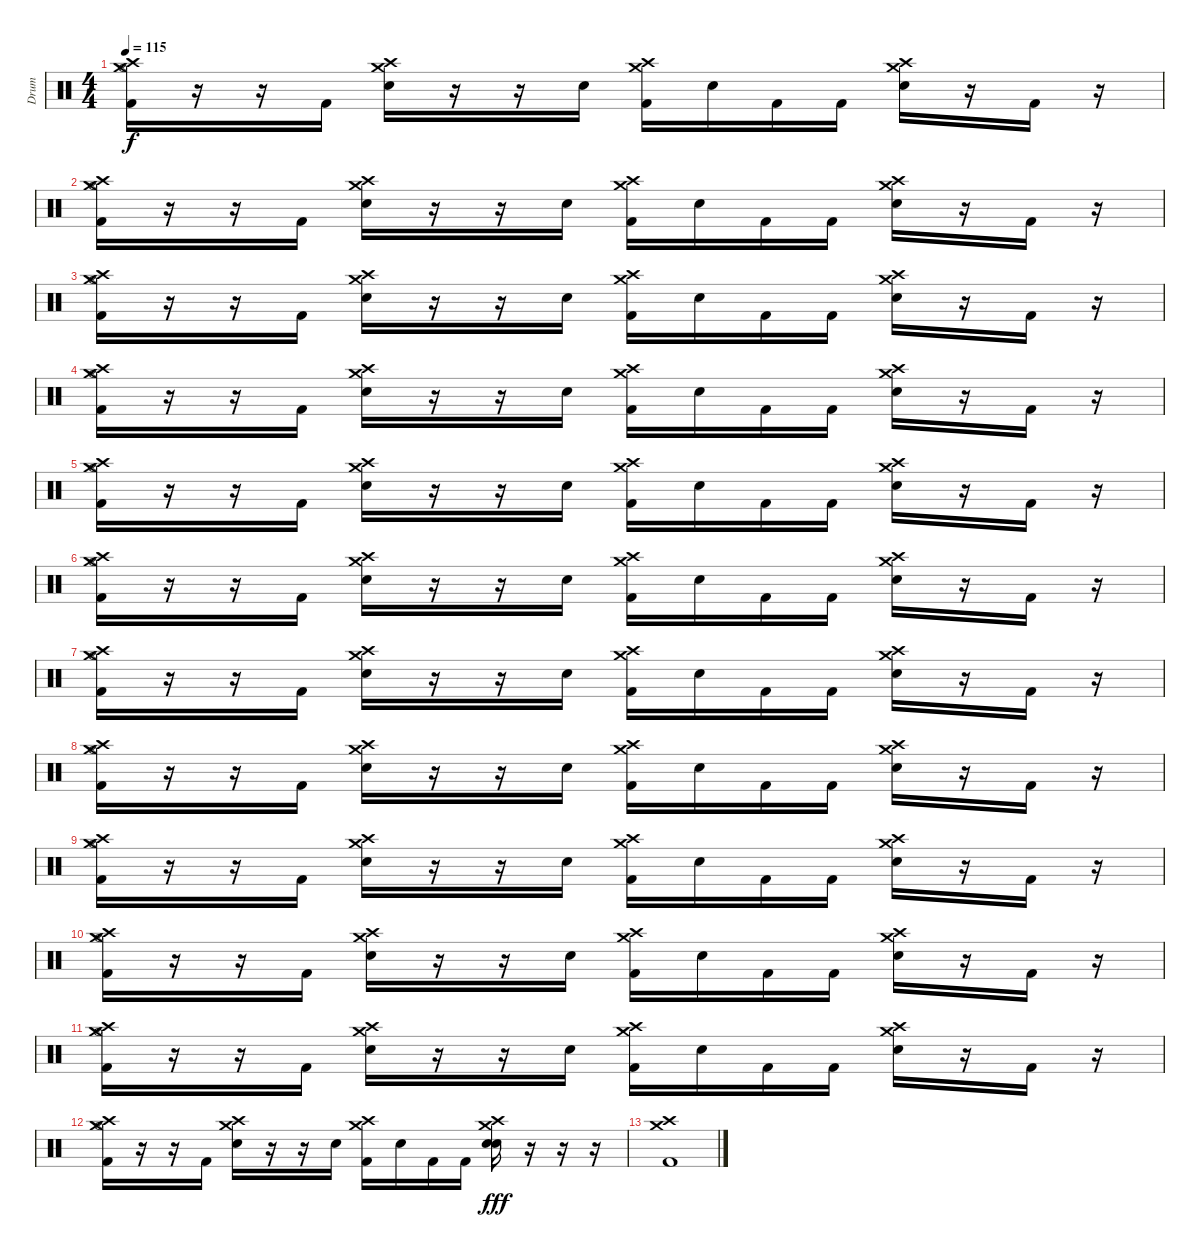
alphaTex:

\track ("Drum" "Drum") {instrument percussion}
\staff {score}
\articulation defaults
\ts (4 4)
\tempo 115
\clef neutral
\ks c
("Hi-Hat (open)" "Kick (hit) 2" "Crash high (hit)" "Crash medium (hit)").16{dy f} r.16 r.16 "Kick (hit) 2".16 ("Electric Snare (hit)" "Crash high (hit)" "Crash medium (hit)").16 r.16 r.16 "Electric Snare (hit)".16 ("Kick (hit) 2" "Crash high (hit)" "Crash medium (hit)").16 "Electric Snare (hit)".16 "Kick (hit) 2".16 "Kick (hit) 2".16 ("Electric Snare (hit)" "Crash high (hit)" "Crash medium (hit)").16 r.16 "Kick (hit) 2".16 r.16 |
("Hi-Hat (open)" "Kick (hit) 2" "Crash high (hit)" "Crash medium (hit)").16 r.16 r.16 "Kick (hit) 2".16 ("Electric Snare (hit)" "Crash high (hit)" "Crash medium (hit)").16 r.16 r.16 "Electric Snare (hit)".16 ("Kick (hit) 2" "Crash high (hit)" "Crash medium (hit)").16 "Electric Snare (hit)".16 "Kick (hit) 2".16 "Kick (hit) 2".16 ("Electric Snare (hit)" "Crash high (hit)" "Crash medium (hit)").16 r.16 "Kick (hit) 2".16 r.16 |
("Hi-Hat (open)" "Kick (hit) 2" "Crash high (hit)" "Crash medium (hit)").16 r.16 r.16 "Kick (hit) 2".16 ("Electric Snare (hit)" "Crash high (hit)" "Crash medium (hit)").16 r.16 r.16 "Electric Snare (hit)".16 ("Kick (hit) 2" "Crash high (hit)" "Crash medium (hit)").16 "Electric Snare (hit)".16 "Kick (hit) 2".16 "Kick (hit) 2".16 ("Electric Snare (hit)" "Crash high (hit)" "Crash medium (hit)").16 r.16 "Kick (hit) 2".16 r.16 |
("Hi-Hat (open)" "Kick (hit) 2" "Crash high (hit)" "Crash medium (hit)").16 r.16 r.16 "Kick (hit) 2".16 ("Electric Snare (hit)" "Crash high (hit)" "Crash medium (hit)").16 r.16 r.16 "Electric Snare (hit)".16 ("Kick (hit) 2" "Crash high (hit)" "Crash medium (hit)").16 "Electric Snare (hit)".16 "Kick (hit) 2".16 "Kick (hit) 2".16 ("Electric Snare (hit)" "Crash high (hit)" "Crash medium (hit)").16 r.16 "Kick (hit) 2".16 r.16 |
("Hi-Hat (open)" "Kick (hit) 2" "Crash high (hit)" "Crash medium (hit)").16 r.16 r.16 "Kick (hit) 2".16 ("Electric Snare (hit)" "Crash high (hit)" "Crash medium (hit)").16 r.16 r.16 "Electric Snare (hit)".16 ("Kick (hit) 2" "Crash high (hit)" "Crash medium (hit)").16 "Electric Snare (hit)".16 "Kick (hit) 2".16 "Kick (hit) 2".16 ("Electric Snare (hit)" "Crash high (hit)" "Crash medium (hit)").16 r.16 "Kick (hit) 2".16 r.16 |
("Hi-Hat (open)" "Kick (hit) 2" "Crash high (hit)" "Crash medium (hit)").16 r.16 r.16 "Kick (hit) 2".16 ("Electric Snare (hit)" "Crash high (hit)" "Crash medium (hit)").16 r.16 r.16 "Electric Snare (hit)".16 ("Kick (hit) 2" "Crash high (hit)" "Crash medium (hit)").16 "Electric Snare (hit)".16 "Kick (hit) 2".16 "Kick (hit) 2".16 ("Electric Snare (hit)" "Crash high (hit)" "Crash medium (hit)").16 r.16 "Kick (hit) 2".16 r.16 |
("Hi-Hat (open)" "Kick (hit) 2" "Crash high (hit)" "Crash medium (hit)").16 r.16 r.16 "Kick (hit) 2".16 ("Electric Snare (hit)" "Crash high (hit)" "Crash medium (hit)").16 r.16 r.16 "Electric Snare (hit)".16 ("Kick (hit) 2" "Crash high (hit)" "Crash medium (hit)").16 "Electric Snare (hit)".16 "Kick (hit) 2".16 "Kick (hit) 2".16 ("Electric Snare (hit)" "Crash high (hit)" "Crash medium (hit)").16 r.16 "Kick (hit) 2".16 r.16 |
("Hi-Hat (open)" "Kick (hit) 2" "Crash high (hit)" "Crash medium (hit)").16 r.16 r.16 "Kick (hit) 2".16 ("Electric Snare (hit)" "Crash high (hit)" "Crash medium (hit)").16 r.16 r.16 "Electric Snare (hit)".16 ("Kick (hit) 2" "Crash high (hit)" "Crash medium (hit)").16 "Electric Snare (hit)".16 "Kick (hit) 2".16 "Kick (hit) 2".16 ("Electric Snare (hit)" "Crash high (hit)" "Crash medium (hit)").16 r.16 "Kick (hit) 2".16 r.16 |
("Hi-Hat (open)" "Kick (hit) 2" "Crash high (hit)" "Crash medium (hit)").16 r.16 r.16 "Kick (hit) 2".16 ("Electric Snare (hit)" "Crash high (hit)" "Crash medium (hit)").16 r.16 r.16 "Electric Snare (hit)".16 ("Kick (hit) 2" "Crash high (hit)" "Crash medium (hit)").16 "Electric Snare (hit)".16 "Kick (hit) 2".16 "Kick (hit) 2".16 ("Electric Snare (hit)" "Crash high (hit)" "Crash medium (hit)").16 r.16 "Kick (hit) 2".16 r.16 |
("Hi-Hat (open)" "Kick (hit) 2" "Crash high (hit)" "Crash medium (hit)").16 r.16 r.16 "Kick (hit) 2".16 ("Electric Snare (hit)" "Crash high (hit)" "Crash medium (hit)").16 r.16 r.16 "Electric Snare (hit)".16 ("Kick (hit) 2" "Crash high (hit)" "Crash medium (hit)").16 "Electric Snare (hit)".16 "Kick (hit) 2".16 "Kick (hit) 2".16 ("Electric Snare (hit)" "Crash high (hit)" "Crash medium (hit)").16 r.16 "Kick (hit) 2".16 r.16 |
("Hi-Hat (open)" "Kick (hit) 2" "Crash high (hit)" "Crash medium (hit)").16 r.16 r.16 "Kick (hit) 2".16 ("Electric Snare (hit)" "Crash high (hit)" "Crash medium (hit)").16 r.16 r.16 "Electric Snare (hit)".16 ("Kick (hit) 2" "Crash high (hit)" "Crash medium (hit)").16 "Electric Snare (hit)".16 "Kick (hit) 2".16 "Kick (hit) 2".16 ("Electric Snare (hit)" "Crash high (hit)" "Crash medium (hit)").16 r.16 "Kick (hit) 2".16 r.16 |
("Hi-Hat (open)" "Kick (hit) 2" "Crash high (hit)" "Crash medium (hit)").16 r.16 r.16 "Kick (hit) 2".16 ("Electric Snare (hit)" "Crash high (hit)" "Crash medium (hit)").16 r.16 r.16 "Electric Snare (hit)".16 ("Kick (hit) 2" "Crash high (hit)" "Crash medium (hit)").16 "Electric Snare (hit)".16 "Kick (hit) 2".16 "Kick (hit) 2".16 ("Electric Snare (hit)" "Electric Snare (hit)" "Crash high (hit)" "Crash medium (hit)").16{dy fff} r.16 r.16 r.16 |
("Kick (hit) 2" "Crash high (hit)" "Crash medium (hit)").1
